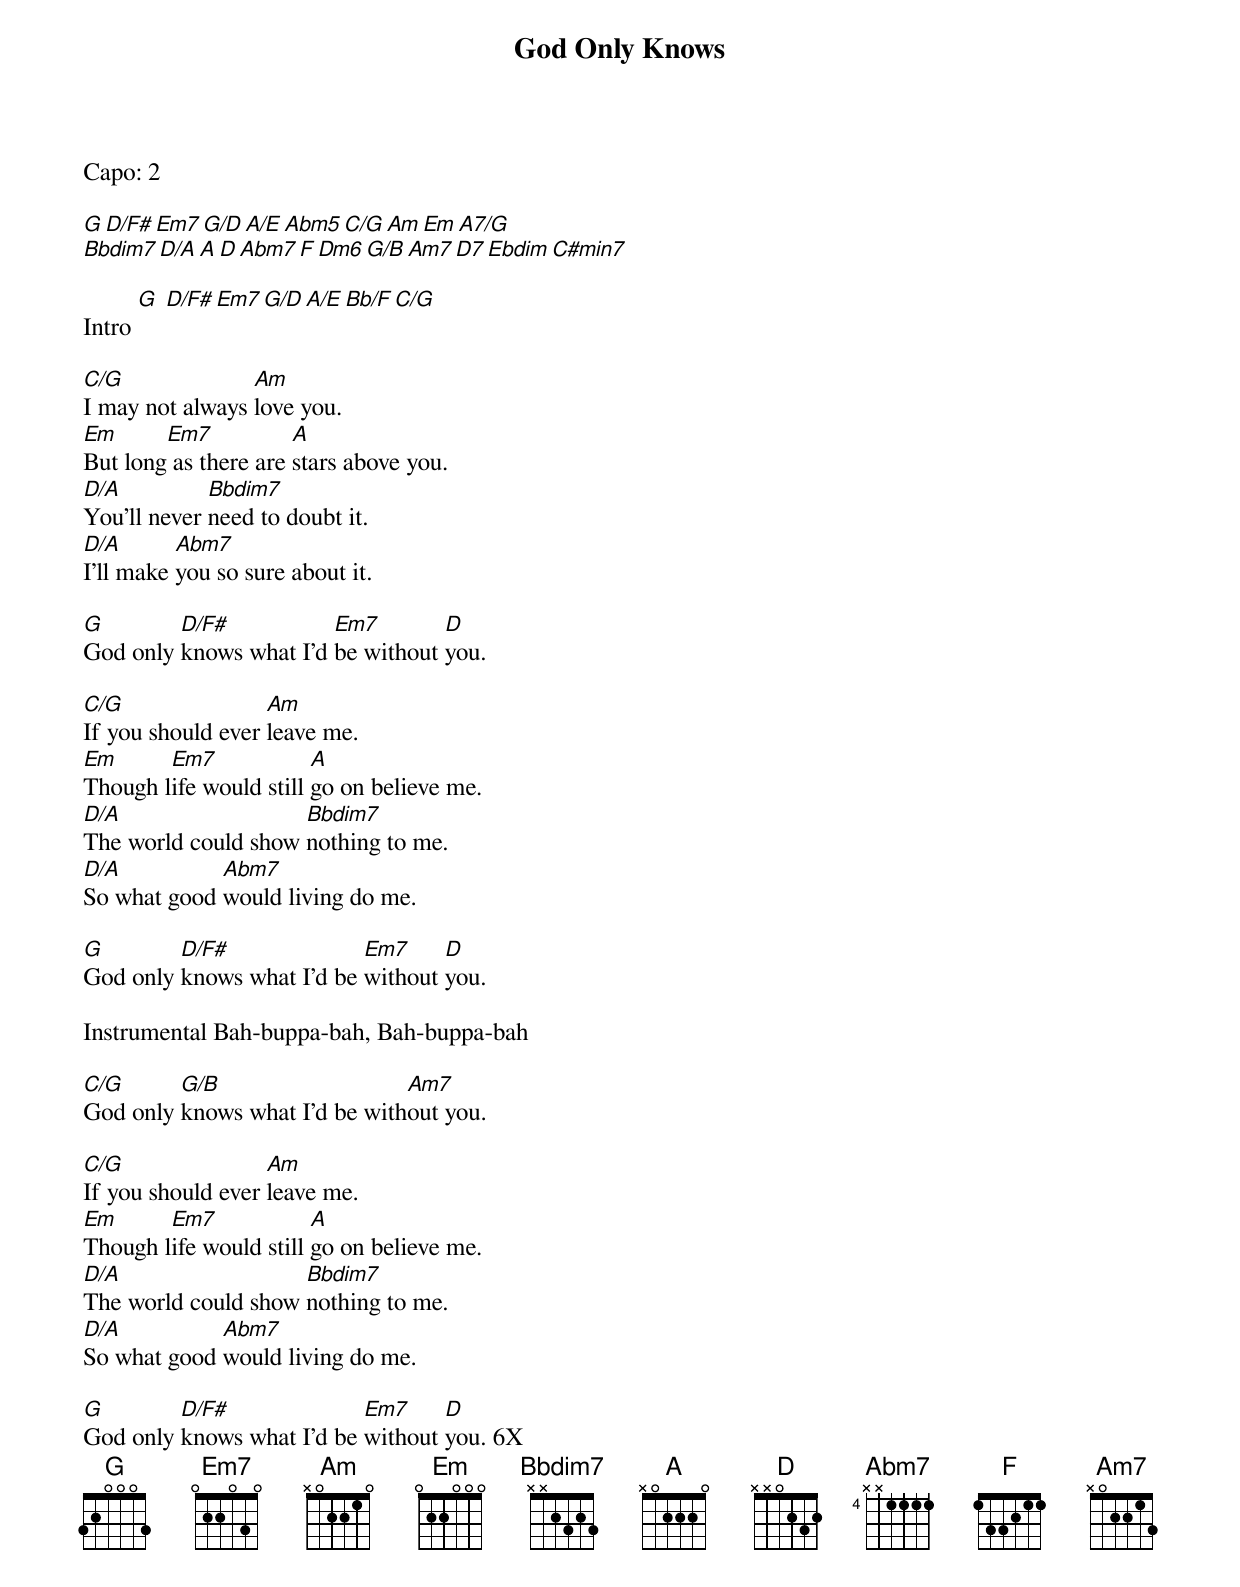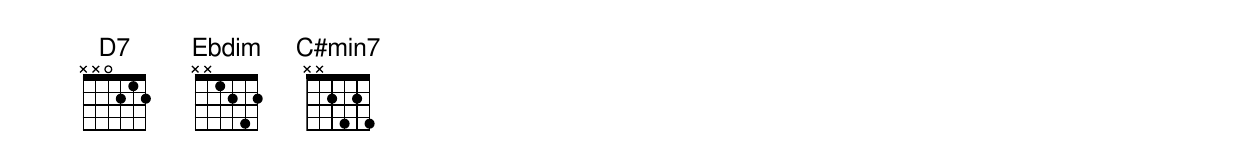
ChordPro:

{title:God Only Knows}
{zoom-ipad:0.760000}
Capo: 2

[G][D/F#][Em7][G/D][A/E][Abm5][C/G][Am][Em][A7/G]
[Bbdim7][D/A][A][D][Abm7][F][Dm6][G/B][Am7][D7][Ebdim][C#min7]

Intro [G] [D/F#][Em7][G/D][A/E][Bb/F][C/G]

[C/G]I may not always [Am]love you.
[Em]But long[Em7] as there are [A]stars above you.
[D/A]You'll never [Bbdim7]need to doubt it.
[D/A]I'll make [Abm7]you so sure about it.

[G]God only [D/F#]knows what I'd [Em7]be without [D]you.

[C/G]If you should ever [Am]leave me.
[Em]Though l[Em7]ife would still [A]go on believe me.
[D/A]The world could show [Bbdim7]nothing to me.
[D/A]So what good [Abm7]would living do me.

[G]God only [D/F#]knows what I'd be [Em7]without [D]you.

Instrumental Bah-buppa-bah, Bah-buppa-bah

[C/G]God only [G/B]knows what I'd be with[Am7]out you.

[C/G]If you should ever [Am]leave me.
[Em]Though l[Em7]ife would still [A]go on believe me.
[D/A]The world could show [Bbdim7]nothing to me.
[D/A]So what good [Abm7]would living do me.

[G]God only [D/F#]knows what I'd be [Em7]without [D]you. 6X
